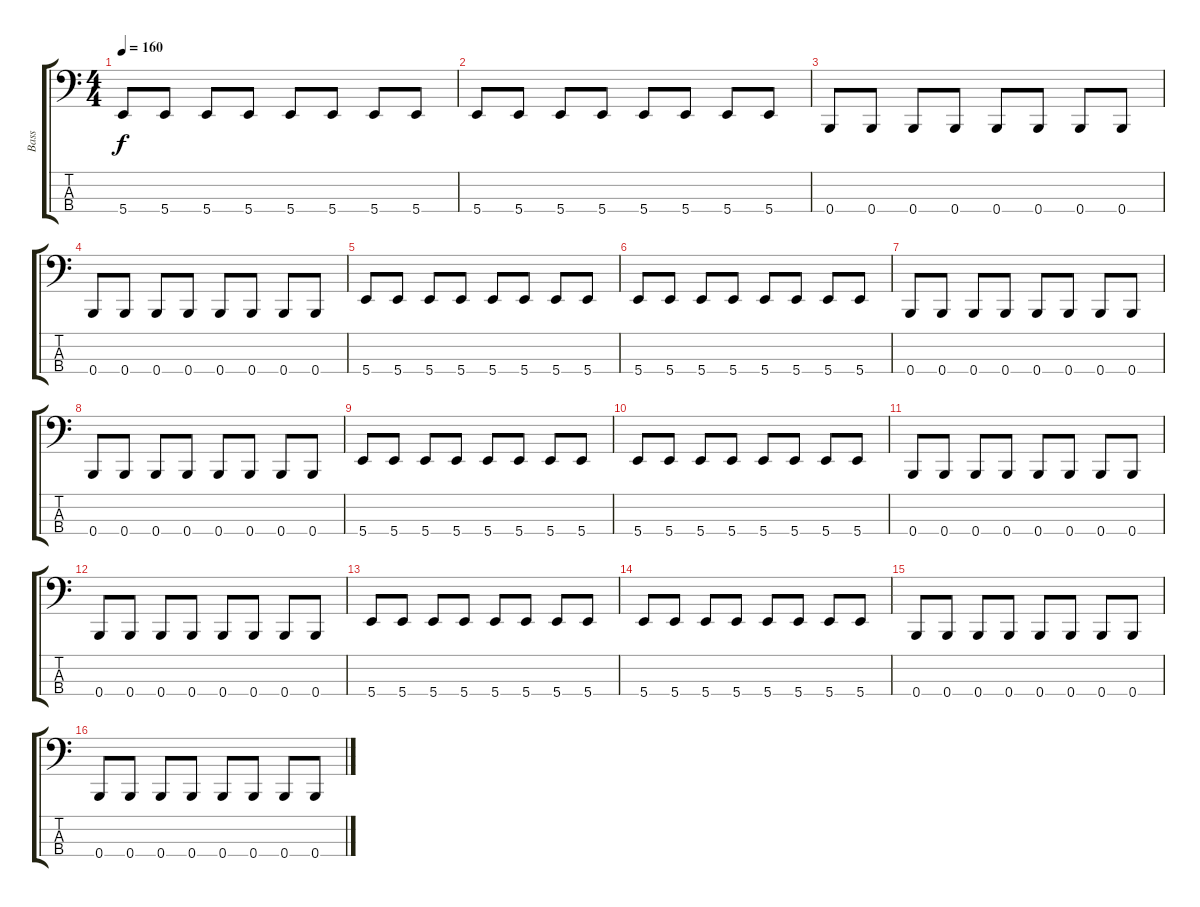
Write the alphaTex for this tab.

\track ("Bass" "Bass") {instrument electricbassfinger}
\staff {score tabs}
\tuning (E2 B1 Gb1 B0) {hide}
\ts (4 4)
\tempo 160
\clef f4
\ks c
5.4.8{dy f} 5.4.8 5.4.8 5.4.8 5.4.8 5.4.8 5.4.8 5.4.8 |
5.4.8 5.4.8 5.4.8 5.4.8 5.4.8 5.4.8 5.4.8 5.4.8 |
0.4.8 0.4.8 0.4.8 0.4.8 0.4.8 0.4.8 0.4.8 0.4.8 |
0.4.8 0.4.8 0.4.8 0.4.8 0.4.8 0.4.8 0.4.8 0.4.8 |
5.4.8 5.4.8 5.4.8 5.4.8 5.4.8 5.4.8 5.4.8 5.4.8 |
5.4.8 5.4.8 5.4.8 5.4.8 5.4.8 5.4.8 5.4.8 5.4.8 |
0.4.8 0.4.8 0.4.8 0.4.8 0.4.8 0.4.8 0.4.8 0.4.8 |
0.4.8 0.4.8 0.4.8 0.4.8 0.4.8 0.4.8 0.4.8 0.4.8 |
5.4.8 5.4.8 5.4.8 5.4.8 5.4.8 5.4.8 5.4.8 5.4.8 |
5.4.8 5.4.8 5.4.8 5.4.8 5.4.8 5.4.8 5.4.8 5.4.8 |
0.4.8 0.4.8 0.4.8 0.4.8 0.4.8 0.4.8 0.4.8 0.4.8 |
0.4.8 0.4.8 0.4.8 0.4.8 0.4.8 0.4.8 0.4.8 0.4.8 |
5.4.8 5.4.8 5.4.8 5.4.8 5.4.8 5.4.8 5.4.8 5.4.8 |
5.4.8 5.4.8 5.4.8 5.4.8 5.4.8 5.4.8 5.4.8 5.4.8 |
0.4.8 0.4.8 0.4.8 0.4.8 0.4.8 0.4.8 0.4.8 0.4.8 |
0.4.8 0.4.8 0.4.8 0.4.8 0.4.8 0.4.8 0.4.8 0.4.8
